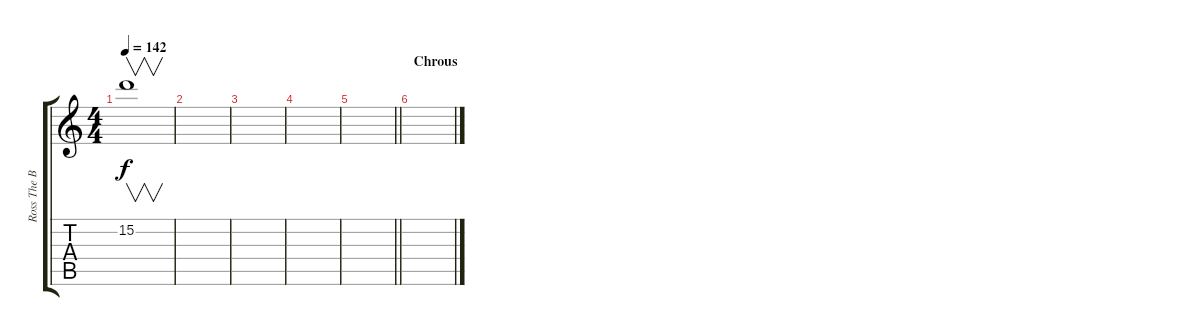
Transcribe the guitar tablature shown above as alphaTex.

\track ("Ross The Boss-Solo" "Ross The B") {instrument distortionguitar}
\staff {score tabs}
\tuning (E4 B3 G3 D3 A2 E2) {hide}
\ts (4 4)
\tempo 142
\clef g2
\ks c
15.2{t}.1{v dy f} |
|
|
|
\barLineRight lightlight
|
\section ("" "Chrous")
